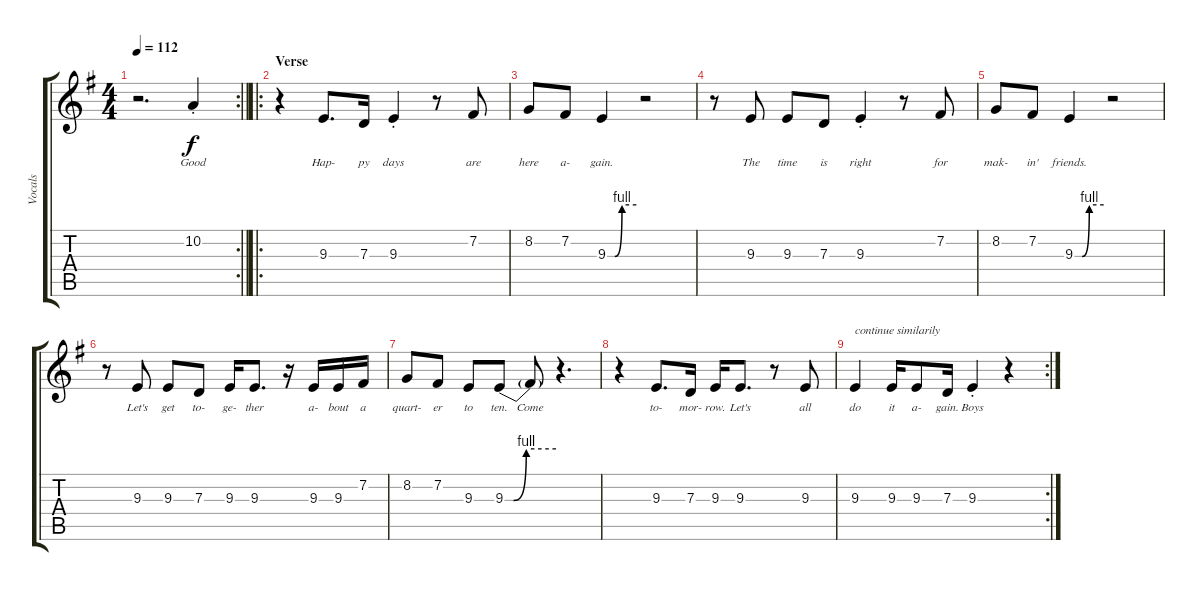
\track ("Vocals" "Vocals") {instrument lead2sawtooth}
\staff {score tabs}
\tuning (E4 B3 G3 D3 A2 E2) {hide}
\rc 2
\ts (4 4)
\tempo 112
\clef g2
\barLineRight lightlight
\ks g
r.2{d dy f} 10.2{st}.4{lyrics (0 "Good") lyrics (1 "") lyrics (2 "") lyrics (3 "") lyrics (4 "")} |
\ro
\section ("" "Verse")
r.4 9.3.8{d lyrics (0 "Hap-") lyrics (1 "") lyrics (2 "") lyrics (3 "") lyrics (4 "")} 7.3.16{lyrics (0 "py") lyrics (1 "") lyrics (2 "") lyrics (3 "") lyrics (4 "")} 9.3{st}.4{lyrics (0 "days") lyrics (1 "") lyrics (2 "") lyrics (3 "") lyrics (4 "")} r.8 7.2.8{lyrics (0 "are") lyrics (1 "") lyrics (2 "") lyrics (3 "") lyrics (4 "")} |
8.2.8{lyrics (0 "here") lyrics (1 "") lyrics (2 "") lyrics (3 "") lyrics (4 "")} 7.2.8{lyrics (0 "a-") lyrics (1 "") lyrics (2 "") lyrics (3 "") lyrics (4 "")} 9.3{be (custom 0 0 15 0 30 4 60 4)}.4{lyrics (0 "gain.") lyrics (1 "") lyrics (2 "") lyrics (3 "") lyrics (4 "")} r.2 |
r.8 9.3.8{lyrics (0 "The") lyrics (1 "") lyrics (2 "") lyrics (3 "") lyrics (4 "")} 9.3.8{lyrics (0 "time") lyrics (1 "") lyrics (2 "") lyrics (3 "") lyrics (4 "")} 7.3.8{lyrics (0 "is") lyrics (1 "") lyrics (2 "") lyrics (3 "") lyrics (4 "")} 9.3{st}.4{lyrics (0 "right") lyrics (1 "") lyrics (2 "") lyrics (3 "") lyrics (4 "")} r.8 7.2.8{lyrics (0 "for") lyrics (1 "") lyrics (2 "") lyrics (3 "") lyrics (4 "")} |
8.2.8{lyrics (0 "mak-") lyrics (1 "") lyrics (2 "") lyrics (3 "") lyrics (4 "")} 7.2.8{lyrics (0 "in'") lyrics (1 "") lyrics (2 "") lyrics (3 "") lyrics (4 "")} 9.3{be (custom 0 0 15 0 30 4 60 4)}.4{lyrics (0 "friends.") lyrics (1 "") lyrics (2 "") lyrics (3 "") lyrics (4 "")} r.2 |
r.8 9.3.8{lyrics (0 "Let's") lyrics (1 "") lyrics (2 "") lyrics (3 "") lyrics (4 "")} 9.3.8{lyrics (0 "get") lyrics (1 "") lyrics (2 "") lyrics (3 "") lyrics (4 "")} 7.3.8{lyrics (0 "to-") lyrics (1 "") lyrics (2 "") lyrics (3 "") lyrics (4 "")} 9.3.16{lyrics (0 "ge-") lyrics (1 "") lyrics (2 "") lyrics (3 "") lyrics (4 "")} 9.3.8{d lyrics (0 "ther") lyrics (1 "") lyrics (2 "") lyrics (3 "") lyrics (4 "")} r.16 9.3.16{lyrics (0 "a-") lyrics (1 "") lyrics (2 "") lyrics (3 "") lyrics (4 "")} 9.3.16{lyrics (0 "bout") lyrics (1 "") lyrics (2 "") lyrics (3 "") lyrics (4 "")} 7.2.16{lyrics (0 "a") lyrics (1 "") lyrics (2 "") lyrics (3 "") lyrics (4 "")} |
8.2.8{lyrics (0 "quart-") lyrics (1 "") lyrics (2 "") lyrics (3 "") lyrics (4 "")} 7.2.8{lyrics (0 "er") lyrics (1 "") lyrics (2 "") lyrics (3 "") lyrics (4 "")} 9.3.8{lyrics (0 "to") lyrics (1 "") lyrics (2 "") lyrics (3 "") lyrics (4 "")} 9.3{be (custom 0 0 10 0 25 4 60 4)}.8{lyrics (0 "ten.") lyrics (1 "") lyrics (2 "") lyrics (3 "") lyrics (4 "")} 9.3{t}.8{lyrics (0 "Come") lyrics (1 "") lyrics (2 "") lyrics (3 "") lyrics (4 "")} r.4{d} |
r.4 9.3.8{d lyrics (0 "to-") lyrics (1 "") lyrics (2 "") lyrics (3 "") lyrics (4 "")} 7.3.16{lyrics (0 "mor-") lyrics (1 "") lyrics (2 "") lyrics (3 "") lyrics (4 "")} 9.3.16{lyrics (0 "row.") lyrics (1 "") lyrics (2 "") lyrics (3 "") lyrics (4 "")} 9.3.8{d lyrics (0 "Let's") lyrics (1 "") lyrics (2 "") lyrics (3 "") lyrics (4 "")} r.8 9.3.8{lyrics (0 "all") lyrics (1 "") lyrics (2 "") lyrics (3 "") lyrics (4 "")} |
\rc 2
9.3.4{txt "continue similarily" lyrics (0 "do") lyrics (1 "") lyrics (2 "") lyrics (3 "") lyrics (4 "")} 9.3.16{lyrics (0 "it") lyrics (1 "") lyrics (2 "") lyrics (3 "") lyrics (4 "")} 9.3.8{lyrics (0 "a-") lyrics (1 "") lyrics (2 "") lyrics (3 "") lyrics (4 "")} 7.3.16{lyrics (0 "gain.") lyrics (1 "") lyrics (2 "") lyrics (3 "") lyrics (4 "")} 9.3{st}.4{lyrics (0 "Boys") lyrics (1 "") lyrics (2 "") lyrics (3 "") lyrics (4 "")} r.4
